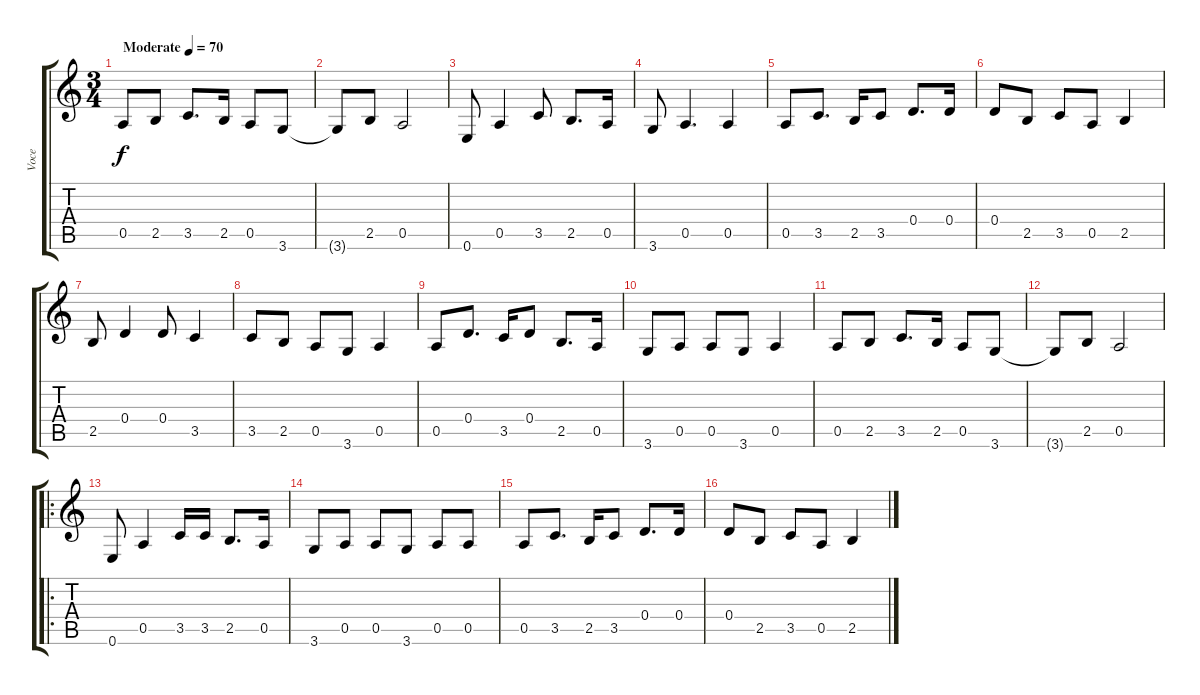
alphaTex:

\track ("Voce" "Voce") {instrument acousticguitarsteel}
\staff {score tabs}
\tuning (E4 B3 G3 D3 A2 E2) {hide}
\ts (3 4)
\tempo (70 "Moderate")
\clef g2
\ks c
0.5.8{dy f instrument acousticguitarsteel} 2.5.8 3.5.8{d} 2.5.16 0.5.8 3.6.8 |
3.6{t}.8 2.5.8 0.5.2 |
0.6.8 0.5.4 3.5.8 2.5.8{d} 0.5.16 |
3.6.8 0.5.4{d} 0.5.4 |
0.5.8 3.5.8{d} 2.5.16 3.5.8 0.4.8{d} 0.4.16 |
0.4.8 2.5.8 3.5.8 0.5.8 2.5.4 |
2.5.8 0.4.4 0.4.8 3.5.4 |
3.5.8 2.5.8 0.5.8 3.6.8 0.5.4 |
0.5.8 0.4.8{d} 3.5.16 0.4.8 2.5.8{d} 0.5.16 |
3.6.8 0.5.8 0.5.8 3.6.8 0.5.4 |
0.5.8 2.5.8 3.5.8{d} 2.5.16 0.5.8 3.6.8 |
3.6{t}.8 2.5.8 0.5.2 |
\ro
0.6.8 0.5.4 3.5.16 3.5.16 2.5.8{d} 0.5.16 |
3.6.8 0.5.8 0.5.8 3.6.8 0.5.8 0.5.8 |
0.5.8 3.5.8{d} 2.5.16 3.5.8 0.4.8{d} 0.4.16 |
0.4.8 2.5.8 3.5.8 0.5.8 2.5.4
